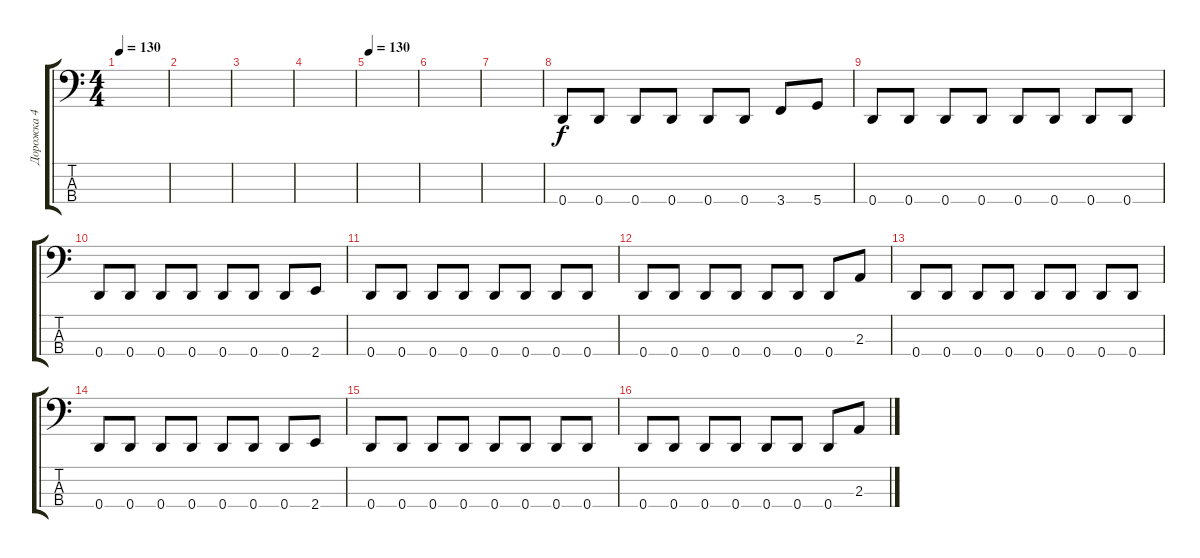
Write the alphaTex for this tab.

\track ("Дорожка 4" "Дорожка 4") {instrument electricbasspick}
\staff {score tabs}
\tuning (F2 C2 G1 D1) {hide}
\ts (4 4)
\tempo 130
\clef f4
\ks c
|
|
|
|
\tempo 130
|
|
|
0.4.8 0.4.8 0.4.8 0.4.8 0.4.8 0.4.8 3.4.8 5.4.8 |
0.4.8 0.4.8 0.4.8 0.4.8 0.4.8 0.4.8 0.4.8 0.4.8 |
0.4.8 0.4.8 0.4.8 0.4.8 0.4.8 0.4.8 0.4.8 2.4.8 |
0.4.8 0.4.8 0.4.8 0.4.8 0.4.8 0.4.8 0.4.8 0.4.8 |
0.4.8 0.4.8 0.4.8 0.4.8 0.4.8 0.4.8 0.4.8 2.3.8 |
0.4.8 0.4.8 0.4.8 0.4.8 0.4.8 0.4.8 0.4.8 0.4.8 |
0.4.8 0.4.8 0.4.8 0.4.8 0.4.8 0.4.8 0.4.8 2.4.8 |
0.4.8 0.4.8 0.4.8 0.4.8 0.4.8 0.4.8 0.4.8 0.4.8 |
0.4.8 0.4.8 0.4.8 0.4.8 0.4.8 0.4.8 0.4.8 2.3.8
